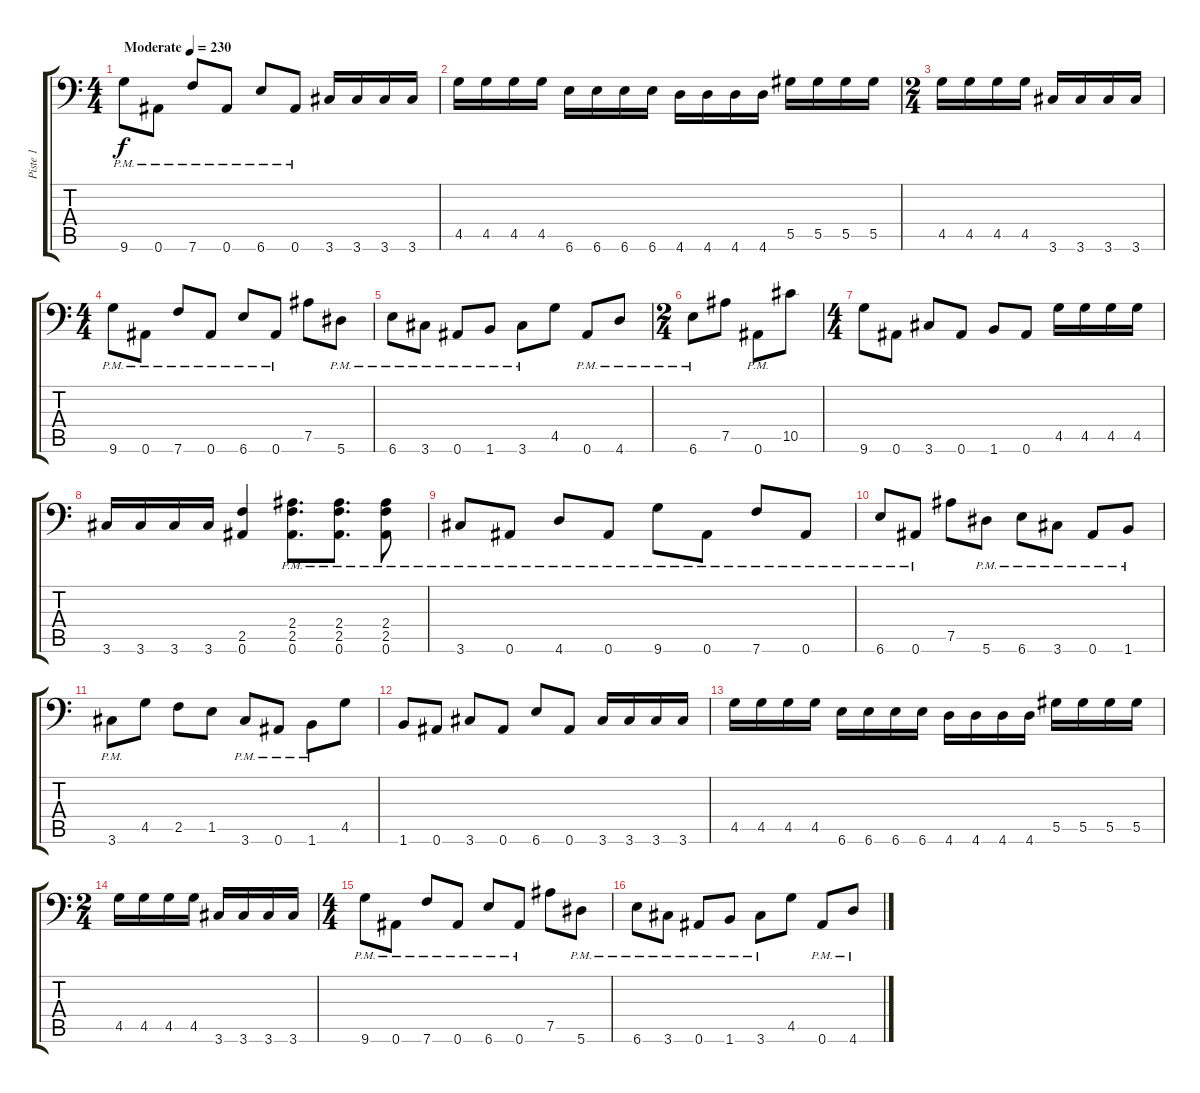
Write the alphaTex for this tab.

\track ("Piste 1" "Piste 1") {instrument distortionguitar}
\staff {score tabs}
\tuning (Bb3 F3 Db3 Ab2 Eb2 Bb1) {hide}
\ts (4 4)
\tempo (230 "Moderate")
\clef f4
\ks c
9.6{pm}.8{dy f instrument distortionguitar} 0.6{pm}.8 7.6{pm}.8 0.6{pm}.8 6.6{pm}.8 0.6{pm}.8 3.6.16 3.6.16 3.6.16 3.6.16 |
4.5.16 4.5.16 4.5.16 4.5.16 6.6.16 6.6.16 6.6.16 6.6.16 4.6.16 4.6.16 4.6.16 4.6.16 5.5.16 5.5.16 5.5.16 5.5.16 |
\ts (2 4)
4.5.16 4.5.16 4.5.16 4.5.16 3.6.16 3.6.16 3.6.16 3.6.16 |
\ts (4 4)
9.6{pm}.8 0.6{pm}.8 7.6{pm}.8 0.6{pm}.8 6.6{pm}.8 0.6{pm}.8 7.5.8 5.6{pm}.8 |
6.6{pm}.8 3.6{pm}.8 0.6{pm}.8 1.6{pm}.8 3.6{pm}.8 4.5.8 0.6{pm}.8 4.6{pm}.8 |
\ts (2 4)
6.6{pm}.8 7.5.8 0.6{pm}.8 10.5.8 |
\ts (4 4)
9.6.8 0.6.8 3.6.8 0.6.8 1.6.8 0.6.8 4.5.16 4.5.16 4.5.16 4.5.16 |
3.6.16 3.6.16 3.6.16 3.6.16 (2.5 0.6).4 (2.4{pm} 2.5{pm} 0.6{pm}).8{d} (2.4{pm} 2.5{pm} 0.6{pm}).8{d} (2.4{pm} 2.5{pm} 0.6{pm}).8 |
3.6{pm}.8 0.6{pm}.8 4.6{pm}.8 0.6{pm}.8 9.6{pm}.8 0.6{pm}.8 7.6{pm}.8 0.6{pm}.8 |
6.6{pm}.8 0.6{pm}.8 7.5.8 5.6{pm}.8 6.6{pm}.8 3.6{pm}.8 0.6{pm}.8 1.6{pm}.8 |
3.6{pm}.8 4.5.8 2.5.8 1.5.8 3.6{pm}.8 0.6{pm}.8 1.6{pm}.8 4.5.8 |
1.6.8 0.6.8 3.6.8 0.6.8 6.6.8 0.6.8 3.6.16 3.6.16 3.6.16 3.6.16 |
4.5.16 4.5.16 4.5.16 4.5.16 6.6.16 6.6.16 6.6.16 6.6.16 4.6.16 4.6.16 4.6.16 4.6.16 5.5.16 5.5.16 5.5.16 5.5.16 |
\ts (2 4)
4.5.16 4.5.16 4.5.16 4.5.16 3.6.16 3.6.16 3.6.16 3.6.16 |
\ts (4 4)
9.6{pm}.8 0.6{pm}.8 7.6{pm}.8 0.6{pm}.8 6.6{pm}.8 0.6{pm}.8 7.5.8 5.6{pm}.8 |
6.6{pm}.8 3.6{pm}.8 0.6{pm}.8 1.6{pm}.8 3.6{pm}.8 4.5.8 0.6{pm}.8 4.6{pm}.8
